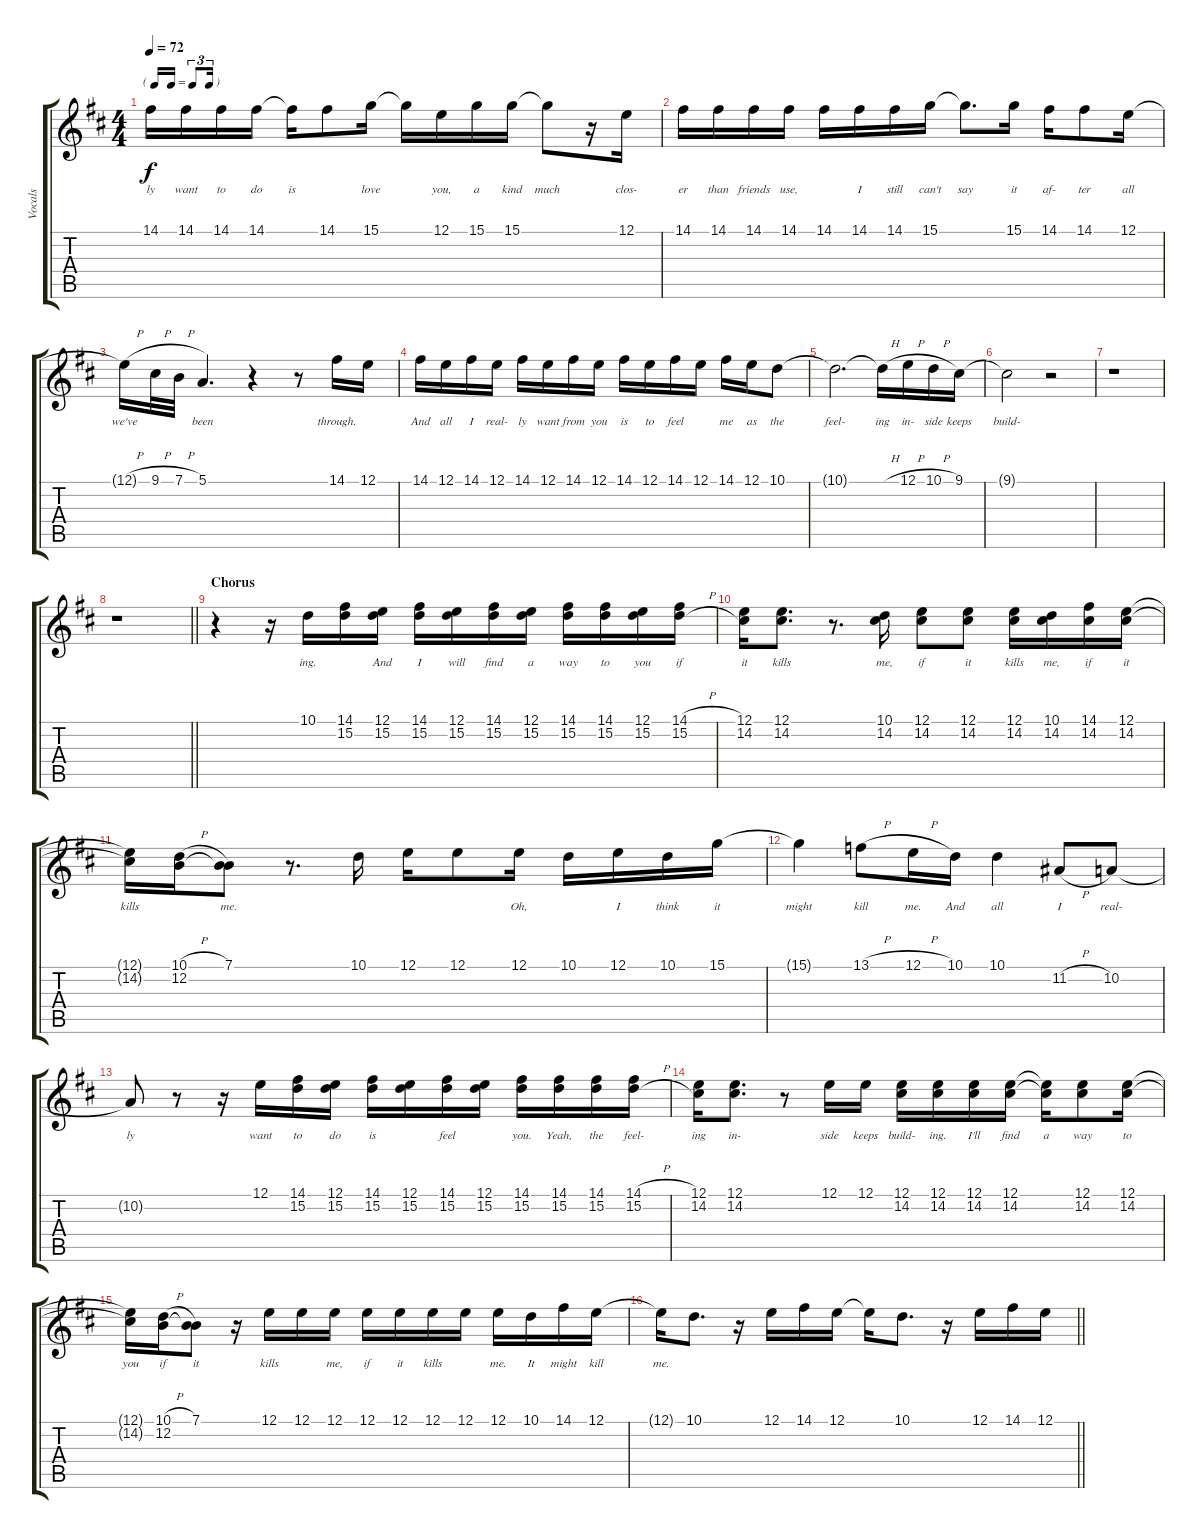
\track ("Vocals" "Vocals") {instrument flute}
\staff {score tabs}
\tuning (E4 B3 G3 D3 A2 E2) {hide}
\ts (4 4)
\tf triplet16th
\tempo 72
\clef g2
\ks d
14.1.16{lyrics (0 "ly") lyrics (1 "") lyrics (2 "") lyrics (3 "") lyrics (4 "") dy f} 14.1.16{lyrics (0 "want") lyrics (1 "") lyrics (2 "") lyrics (3 "") lyrics (4 "")} 14.1.16{lyrics (0 "to") lyrics (1 "") lyrics (2 "") lyrics (3 "") lyrics (4 "")} 14.1.16{lyrics (0 "do") lyrics (1 "") lyrics (2 "") lyrics (3 "") lyrics (4 "")} 14.1{t}.16{lyrics (0 "is") lyrics (1 "") lyrics (2 "") lyrics (3 "") lyrics (4 "")} 14.1.8{lyrics (0 "") lyrics (1 "") lyrics (2 "") lyrics (3 "") lyrics (4 "")} 15.1.16{lyrics (0 "love") lyrics (1 "") lyrics (2 "") lyrics (3 "") lyrics (4 "")} 15.1{t}.16{lyrics (0 "") lyrics (1 "") lyrics (2 "") lyrics (3 "") lyrics (4 "")} 12.1.16{lyrics (0 "you,") lyrics (1 "") lyrics (2 "") lyrics (3 "") lyrics (4 "")} 15.1.16{lyrics (0 "a") lyrics (1 "") lyrics (2 "") lyrics (3 "") lyrics (4 "")} 15.1.16{lyrics (0 "kind") lyrics (1 "") lyrics (2 "") lyrics (3 "") lyrics (4 "")} 15.1{t}.8{lyrics (0 "much") lyrics (1 "") lyrics (2 "") lyrics (3 "") lyrics (4 "")} r.16 12.1.16{lyrics (0 "clos-") lyrics (1 "") lyrics (2 "") lyrics (3 "") lyrics (4 "")} |
14.1.16{lyrics (0 "er") lyrics (1 "") lyrics (2 "") lyrics (3 "") lyrics (4 "")} 14.1.16{lyrics (0 "than") lyrics (1 "") lyrics (2 "") lyrics (3 "") lyrics (4 "")} 14.1.16{lyrics (0 "friends") lyrics (1 "") lyrics (2 "") lyrics (3 "") lyrics (4 "")} 14.1.16{lyrics (0 "use,") lyrics (1 "") lyrics (2 "") lyrics (3 "") lyrics (4 "")} 14.1.16{lyrics (0 "") lyrics (1 "") lyrics (2 "") lyrics (3 "") lyrics (4 "")} 14.1.16{lyrics (0 "I") lyrics (1 "") lyrics (2 "") lyrics (3 "") lyrics (4 "")} 14.1.16{lyrics (0 "still") lyrics (1 "") lyrics (2 "") lyrics (3 "") lyrics (4 "")} 15.1.16{lyrics (0 "can't") lyrics (1 "") lyrics (2 "") lyrics (3 "") lyrics (4 "")} 15.1{t}.8{d lyrics (0 "say") lyrics (1 "") lyrics (2 "") lyrics (3 "") lyrics (4 "")} 15.1.16{lyrics (0 "it") lyrics (1 "") lyrics (2 "") lyrics (3 "") lyrics (4 "")} 14.1.16{lyrics (0 "af-") lyrics (1 "") lyrics (2 "") lyrics (3 "") lyrics (4 "")} 14.1.8{lyrics (0 "ter") lyrics (1 "") lyrics (2 "") lyrics (3 "") lyrics (4 "")} 12.1.16{lyrics (0 "all") lyrics (1 "") lyrics (2 "") lyrics (3 "") lyrics (4 "")} |
12.1{h t}.16{lyrics (0 "we've") lyrics (1 "") lyrics (2 "") lyrics (3 "") lyrics (4 "")} 9.1{h}.32{lyrics (0 "") lyrics (1 "") lyrics (2 "") lyrics (3 "") lyrics (4 "")} 7.1{h}.32{lyrics (0 "") lyrics (1 "") lyrics (2 "") lyrics (3 "") lyrics (4 "")} 5.1.4{d lyrics (0 "been") lyrics (1 "") lyrics (2 "") lyrics (3 "") lyrics (4 "")} r.4 r.8 14.1.16{lyrics (0 "through.") lyrics (1 "") lyrics (2 "") lyrics (3 "") lyrics (4 "")} 12.1.16{lyrics (0 "") lyrics (1 "") lyrics (2 "") lyrics (3 "") lyrics (4 "")} |
14.1.16{lyrics (0 "And") lyrics (1 "") lyrics (2 "") lyrics (3 "") lyrics (4 "")} 12.1.16{lyrics (0 "all") lyrics (1 "") lyrics (2 "") lyrics (3 "") lyrics (4 "")} 14.1.16{lyrics (0 "I") lyrics (1 "") lyrics (2 "") lyrics (3 "") lyrics (4 "")} 12.1.16{lyrics (0 "real-") lyrics (1 "") lyrics (2 "") lyrics (3 "") lyrics (4 "")} 14.1.16{lyrics (0 "ly") lyrics (1 "") lyrics (2 "") lyrics (3 "") lyrics (4 "")} 12.1.16{lyrics (0 "want") lyrics (1 "") lyrics (2 "") lyrics (3 "") lyrics (4 "")} 14.1.16{lyrics (0 "from") lyrics (1 "") lyrics (2 "") lyrics (3 "") lyrics (4 "")} 12.1.16{lyrics (0 "you") lyrics (1 "") lyrics (2 "") lyrics (3 "") lyrics (4 "")} 14.1.16{lyrics (0 "is") lyrics (1 "") lyrics (2 "") lyrics (3 "") lyrics (4 "")} 12.1.16{lyrics (0 "to") lyrics (1 "") lyrics (2 "") lyrics (3 "") lyrics (4 "")} 14.1.16{lyrics (0 "feel") lyrics (1 "") lyrics (2 "") lyrics (3 "") lyrics (4 "")} 12.1.16{lyrics (0 "") lyrics (1 "") lyrics (2 "") lyrics (3 "") lyrics (4 "")} 14.1.16{lyrics (0 "me") lyrics (1 "") lyrics (2 "") lyrics (3 "") lyrics (4 "")} 12.1.16{lyrics (0 "as") lyrics (1 "") lyrics (2 "") lyrics (3 "") lyrics (4 "")} 10.1.8{lyrics (0 "the") lyrics (1 "") lyrics (2 "") lyrics (3 "") lyrics (4 "")} |
10.1{t}.2{d lyrics (0 "feel-") lyrics (1 "") lyrics (2 "") lyrics (3 "") lyrics (4 "")} 10.1{h t}.16{lyrics (0 "ing") lyrics (1 "") lyrics (2 "") lyrics (3 "") lyrics (4 "")} 12.1{h}.16{lyrics (0 "in-") lyrics (1 "") lyrics (2 "") lyrics (3 "") lyrics (4 "")} 10.1{h}.16{lyrics (0 "side") lyrics (1 "") lyrics (2 "") lyrics (3 "") lyrics (4 "")} 9.1.16{lyrics (0 "keeps") lyrics (1 "") lyrics (2 "") lyrics (3 "") lyrics (4 "")} |
9.1{t}.2{lyrics (0 "build-") lyrics (1 "") lyrics (2 "") lyrics (3 "") lyrics (4 "")} r.2 |
r.1 |
\barLineRight lightlight
r.1 |
\section ("" "Chorus")
r.4 r.16 10.1.16{lyrics (0 "ing.") lyrics (1 "") lyrics (2 "") lyrics (3 "") lyrics (4 "")} (14.1 15.2).16{lyrics (0 "") lyrics (1 "") lyrics (2 "") lyrics (3 "") lyrics (4 "")} (12.1 15.2).16{lyrics (0 "And") lyrics (1 "") lyrics (2 "") lyrics (3 "") lyrics (4 "")} (14.1 15.2).16{lyrics (0 "I") lyrics (1 "") lyrics (2 "") lyrics (3 "") lyrics (4 "")} (12.1 15.2).16{lyrics (0 "will") lyrics (1 "") lyrics (2 "") lyrics (3 "") lyrics (4 "")} (14.1 15.2).16{lyrics (0 "find") lyrics (1 "") lyrics (2 "") lyrics (3 "") lyrics (4 "")} (12.1 15.2).16{lyrics (0 "a") lyrics (1 "") lyrics (2 "") lyrics (3 "") lyrics (4 "")} (14.1 15.2).16{lyrics (0 "way") lyrics (1 "") lyrics (2 "") lyrics (3 "") lyrics (4 "")} (14.1 15.2).16{lyrics (0 "to") lyrics (1 "") lyrics (2 "") lyrics (3 "") lyrics (4 "")} (12.1 15.2).16{lyrics (0 "you") lyrics (1 "") lyrics (2 "") lyrics (3 "") lyrics (4 "")} (14.1{h} 15.2{h}).16{lyrics (0 "if") lyrics (1 "") lyrics (2 "") lyrics (3 "") lyrics (4 "")} |
(12.1 14.2).16{lyrics (0 "it") lyrics (1 "") lyrics (2 "") lyrics (3 "") lyrics (4 "")} (12.1 14.2).8{d lyrics (0 "kills") lyrics (1 "") lyrics (2 "") lyrics (3 "") lyrics (4 "")} r.8{d} (10.1 14.2).16{lyrics (0 "me,") lyrics (1 "") lyrics (2 "") lyrics (3 "") lyrics (4 "")} (12.1 14.2).8{lyrics (0 "if") lyrics (1 "") lyrics (2 "") lyrics (3 "") lyrics (4 "")} (12.1 14.2).8{lyrics (0 "it") lyrics (1 "") lyrics (2 "") lyrics (3 "") lyrics (4 "")} (12.1 14.2).16{lyrics (0 "kills") lyrics (1 "") lyrics (2 "") lyrics (3 "") lyrics (4 "")} (10.1 14.2).16{lyrics (0 "me,") lyrics (1 "") lyrics (2 "") lyrics (3 "") lyrics (4 "")} (14.1 14.2).16{lyrics (0 "if") lyrics (1 "") lyrics (2 "") lyrics (3 "") lyrics (4 "")} (12.1 14.2).16{lyrics (0 "it") lyrics (1 "") lyrics (2 "") lyrics (3 "") lyrics (4 "")} |
(12.1{t} 14.2{t}).16{lyrics (0 "kills") lyrics (1 "") lyrics (2 "") lyrics (3 "") lyrics (4 "")} (10.1{h} 12.2).16{lyrics (0 "") lyrics (1 "") lyrics (2 "") lyrics (3 "") lyrics (4 "")} (7.1 12.2{t}).8{lyrics (0 "me.") lyrics (1 "") lyrics (2 "") lyrics (3 "") lyrics (4 "")} r.8{d} 10.1.16{lyrics (0 "") lyrics (1 "") lyrics (2 "") lyrics (3 "") lyrics (4 "")} 12.1.16{lyrics (0 "") lyrics (1 "") lyrics (2 "") lyrics (3 "") lyrics (4 "")} 12.1.8{lyrics (0 "") lyrics (1 "") lyrics (2 "") lyrics (3 "") lyrics (4 "")} 12.1.16{lyrics (0 "Oh,") lyrics (1 "") lyrics (2 "") lyrics (3 "") lyrics (4 "")} 10.1.16{lyrics (0 "") lyrics (1 "") lyrics (2 "") lyrics (3 "") lyrics (4 "")} 12.1.16{lyrics (0 "I") lyrics (1 "") lyrics (2 "") lyrics (3 "") lyrics (4 "")} 10.1.16{lyrics (0 "think") lyrics (1 "") lyrics (2 "") lyrics (3 "") lyrics (4 "")} 15.1.16{lyrics (0 "it") lyrics (1 "") lyrics (2 "") lyrics (3 "") lyrics (4 "")} |
15.1{t}.4{lyrics (0 "might") lyrics (1 "") lyrics (2 "") lyrics (3 "") lyrics (4 "")} 13.1{h}.8{lyrics (0 "kill") lyrics (1 "") lyrics (2 "") lyrics (3 "") lyrics (4 "")} 12.1{h}.16{lyrics (0 "me.") lyrics (1 "") lyrics (2 "") lyrics (3 "") lyrics (4 "")} 10.1.16{lyrics (0 "And") lyrics (1 "") lyrics (2 "") lyrics (3 "") lyrics (4 "")} 10.1.4{lyrics (0 "all") lyrics (1 "") lyrics (2 "") lyrics (3 "") lyrics (4 "")} 11.2{h}.8{lyrics (0 "I") lyrics (1 "") lyrics (2 "") lyrics (3 "") lyrics (4 "")} 10.2.8{lyrics (0 "real-") lyrics (1 "") lyrics (2 "") lyrics (3 "") lyrics (4 "")} |
10.2{t}.8{lyrics (0 "ly") lyrics (1 "") lyrics (2 "") lyrics (3 "") lyrics (4 "")} r.8 r.16 12.1.16{lyrics (0 "want") lyrics (1 "") lyrics (2 "") lyrics (3 "") lyrics (4 "")} (14.1 15.2).16{lyrics (0 "to") lyrics (1 "") lyrics (2 "") lyrics (3 "") lyrics (4 "")} (12.1 15.2).16{lyrics (0 "do") lyrics (1 "") lyrics (2 "") lyrics (3 "") lyrics (4 "")} (14.1 15.2).16{lyrics (0 "is") lyrics (1 "") lyrics (2 "") lyrics (3 "") lyrics (4 "")} (12.1 15.2).16{lyrics (0 "") lyrics (1 "") lyrics (2 "") lyrics (3 "") lyrics (4 "")} (14.1 15.2).16{lyrics (0 "feel") lyrics (1 "") lyrics (2 "") lyrics (3 "") lyrics (4 "")} (12.1 15.2).16{lyrics (0 "") lyrics (1 "") lyrics (2 "") lyrics (3 "") lyrics (4 "")} (14.1 15.2).16{lyrics (0 "you.") lyrics (1 "") lyrics (2 "") lyrics (3 "") lyrics (4 "")} (14.1 15.2).16{lyrics (0 "Yeah,") lyrics (1 "") lyrics (2 "") lyrics (3 "") lyrics (4 "")} (14.1 15.2).16{lyrics (0 "the") lyrics (1 "") lyrics (2 "") lyrics (3 "") lyrics (4 "")} (14.1{h} 15.2{h}).16{lyrics (0 "feel-") lyrics (1 "") lyrics (2 "") lyrics (3 "") lyrics (4 "")} |
(12.1 14.2).16{lyrics (0 "ing") lyrics (1 "") lyrics (2 "") lyrics (3 "") lyrics (4 "")} (12.1 14.2).8{d lyrics (0 "in-") lyrics (1 "") lyrics (2 "") lyrics (3 "") lyrics (4 "")} r.8 12.1.16{lyrics (0 "side") lyrics (1 "") lyrics (2 "") lyrics (3 "") lyrics (4 "")} 12.1.16{lyrics (0 "keeps") lyrics (1 "") lyrics (2 "") lyrics (3 "") lyrics (4 "")} (12.1 14.2).16{lyrics (0 "build-") lyrics (1 "") lyrics (2 "") lyrics (3 "") lyrics (4 "")} (12.1 14.2).16{lyrics (0 "ing.") lyrics (1 "") lyrics (2 "") lyrics (3 "") lyrics (4 "")} (12.1 14.2).16{lyrics (0 "I'll") lyrics (1 "") lyrics (2 "") lyrics (3 "") lyrics (4 "")} (12.1 14.2).16{lyrics (0 "find") lyrics (1 "") lyrics (2 "") lyrics (3 "") lyrics (4 "")} (12.1{t} 14.2{t}).16{lyrics (0 "a") lyrics (1 "") lyrics (2 "") lyrics (3 "") lyrics (4 "")} (12.1 14.2).8{lyrics (0 "way") lyrics (1 "") lyrics (2 "") lyrics (3 "") lyrics (4 "")} (12.1 14.2).16{lyrics (0 "to") lyrics (1 "") lyrics (2 "") lyrics (3 "") lyrics (4 "")} |
(12.1{t} 14.2{t}).16{lyrics (0 "you") lyrics (1 "") lyrics (2 "") lyrics (3 "") lyrics (4 "")} (10.1{h} 12.2).16{lyrics (0 "if") lyrics (1 "") lyrics (2 "") lyrics (3 "") lyrics (4 "")} (7.1 12.2{t}).8{lyrics (0 "it") lyrics (1 "") lyrics (2 "") lyrics (3 "") lyrics (4 "")} r.16 12.1.16{lyrics (0 "kills") lyrics (1 "") lyrics (2 "") lyrics (3 "") lyrics (4 "")} 12.1.16{lyrics (0 "") lyrics (1 "") lyrics (2 "") lyrics (3 "") lyrics (4 "")} 12.1.16{lyrics (0 "me,") lyrics (1 "") lyrics (2 "") lyrics (3 "") lyrics (4 "")} 12.1.16{lyrics (0 "if") lyrics (1 "") lyrics (2 "") lyrics (3 "") lyrics (4 "")} 12.1.16{lyrics (0 "it") lyrics (1 "") lyrics (2 "") lyrics (3 "") lyrics (4 "")} 12.1.16{lyrics (0 "kills") lyrics (1 "") lyrics (2 "") lyrics (3 "") lyrics (4 "")} 12.1.16{lyrics (0 "") lyrics (1 "") lyrics (2 "") lyrics (3 "") lyrics (4 "")} 12.1.16{lyrics (0 "me.") lyrics (1 "") lyrics (2 "") lyrics (3 "") lyrics (4 "")} 10.1.16{lyrics (0 "It") lyrics (1 "") lyrics (2 "") lyrics (3 "") lyrics (4 "")} 14.1.16{lyrics (0 "might") lyrics (1 "") lyrics (2 "") lyrics (3 "") lyrics (4 "")} 12.1.16{lyrics (0 "kill") lyrics (1 "") lyrics (2 "") lyrics (3 "") lyrics (4 "")} |
\barLineRight lightlight
12.1{t}.16{lyrics (0 "me.") lyrics (1 "") lyrics (2 "") lyrics (3 "") lyrics (4 "")} 10.1.8{d} r.16 12.1.16 14.1.16 12.1.16 12.1{t}.16 10.1.8{d} r.16 12.1.16 14.1.16 12.1.16
